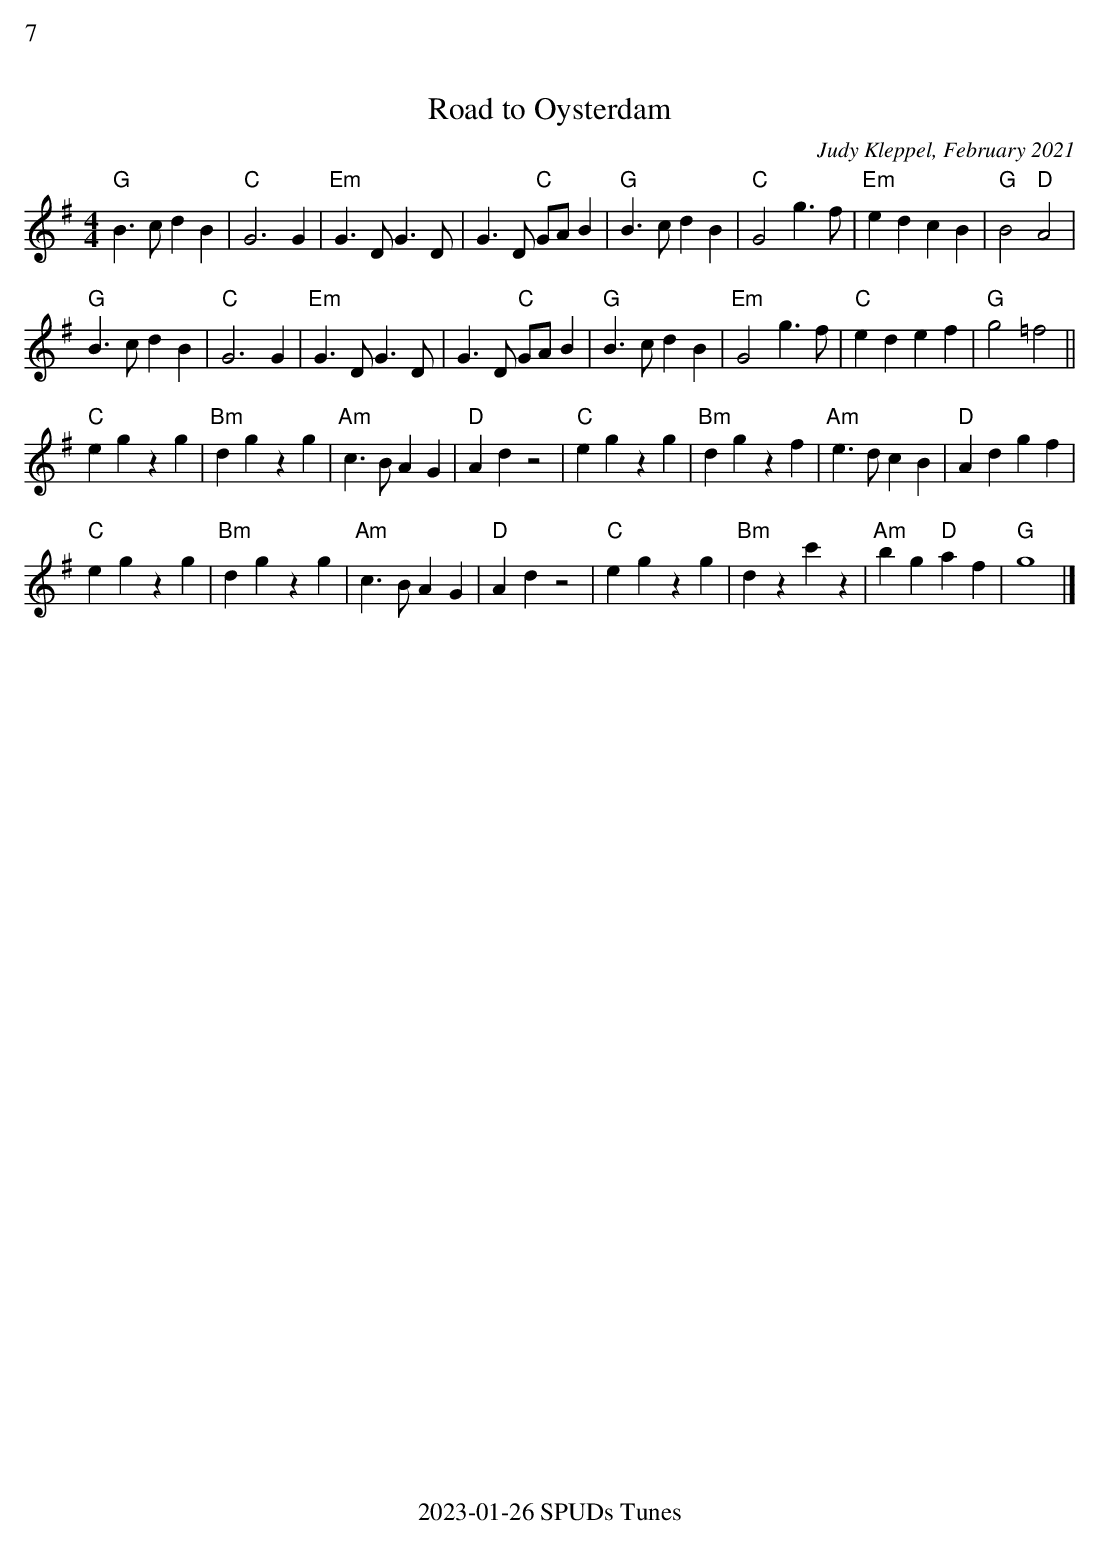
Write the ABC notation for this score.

X:1
%%text 7
T:Road to Oysterdam
C:Judy Kleppel, February 2021
K:G
L:1/8
M:4/4
"G" B2 >c2 d2 B2 | "C" G6 G2 | "Em" G2>D2 G2>D2 | G2>D2 "C" GA B2 |\
"G" B2 >c2 d2 B2 | "C" G4 g2>f2 | "Em" e2d2c2B2 | "G" B4 "D"A4 |
"G" B2 >c2 d2 B2 | "C" G6 G2 | "Em" G2>D2 G2>D2 | G2>D2 "C" GA B2 |\
"G" B2 >c2 d2 B2 | "Em" G4 g2>f2 | "C" e2d2e2f2 | "G" g4 =f4 ||
"C" e2 g2 z2 g2 | "Bm" d2 g2 z2 g2s | "Am" c2>B2 A2 G2 | "D" A2 d2 z4 |\
"C" e2 g2 z2 g2 | "Bm" d2 g2 z2 f2 |  "Am" e2>d2 c2 B2 | "D" A2 d2 g2 f2 |
"C" e2 g2 z2 g2 | "Bm" d2 g2 z2 g2 | "Am" c2>B2 A2 G2 | "D" A2 d2 z4|\
"C" e2 g2 z2 g2 | "Bm" d2 z2 c'2 z2 | "Am" b2 g2 "D" a2f2 | "G" g8 |]
